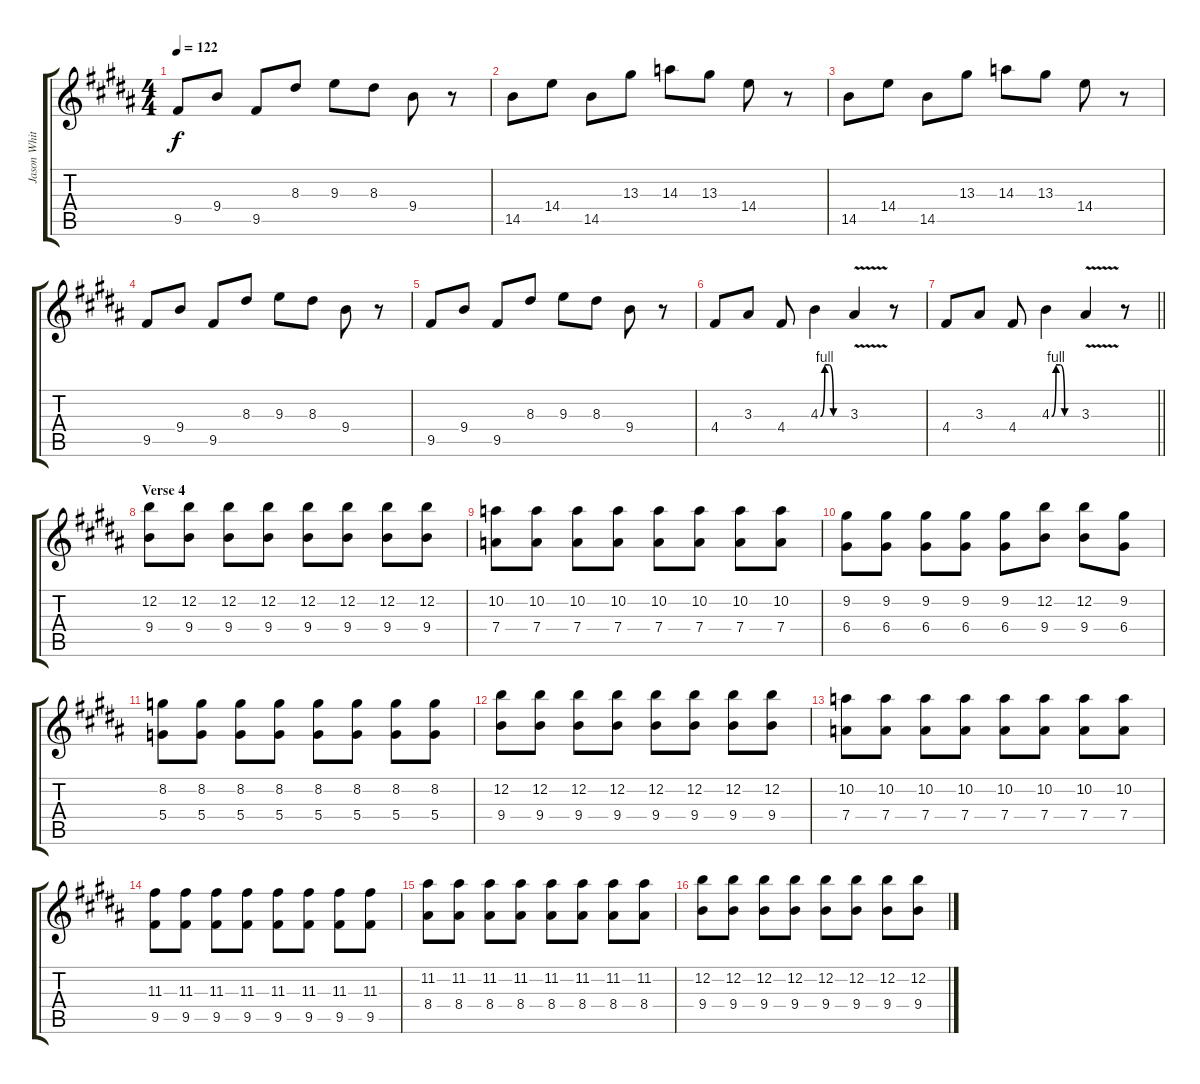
\track ("Jason White (Lead Guitar)" "Jason Whit") {instrument distortionguitar}
\staff {score tabs}
\tuning (E4 B3 G3 D3 A2 E2) {hide}
\ts (4 4)
\tempo 122
\clef g2
\ks b
9.5.8{dy f} 9.4.8 9.5.8 8.3.8 9.3.8 8.3.8 9.4.8 r.8 |
14.5.8 14.4.8 14.5.8 13.3.8 14.3.8 13.3.8 14.4.8 r.8 |
14.5.8 14.4.8 14.5.8 13.3.8 14.3.8 13.3.8 14.4.8 r.8 |
9.5.8 9.4.8 9.5.8 8.3.8 9.3.8 8.3.8 9.4.8 r.8 |
9.5.8 9.4.8 9.5.8 8.3.8 9.3.8 8.3.8 9.4.8 r.8 |
4.4.8 3.3.8 4.4.8 4.3{be (custom 0 0 10 4 20 4 30 0 60 0)}.4 3.3{v}.4 r.8 |
\barLineRight lightlight
4.4.8 3.3.8 4.4.8 4.3{be (custom 0 0 10 4 20 4 30 0 60 0)}.4 3.3{v}.4 r.8 |
\section ("" "Verse 4")
(12.2 9.4).8 (12.2 9.4).8 (12.2 9.4).8 (12.2 9.4).8 (12.2 9.4).8 (12.2 9.4).8 (12.2 9.4).8 (12.2 9.4).8 |
(10.2 7.4).8 (10.2 7.4).8 (10.2 7.4).8 (10.2 7.4).8 (10.2 7.4).8 (10.2 7.4).8 (10.2 7.4).8 (10.2 7.4).8 |
(9.2 6.4).8 (9.2 6.4).8 (9.2 6.4).8 (9.2 6.4).8 (9.2 6.4).8 (12.2 9.4).8 (12.2 9.4).8 (9.2 6.4).8 |
(8.2 5.4).8 (8.2 5.4).8 (8.2 5.4).8 (8.2 5.4).8 (8.2 5.4).8 (8.2 5.4).8 (8.2 5.4).8 (8.2 5.4).8 |
(12.2 9.4).8 (12.2 9.4).8 (12.2 9.4).8 (12.2 9.4).8 (12.2 9.4).8 (12.2 9.4).8 (12.2 9.4).8 (12.2 9.4).8 |
(10.2 7.4).8 (10.2 7.4).8 (10.2 7.4).8 (10.2 7.4).8 (10.2 7.4).8 (10.2 7.4).8 (10.2 7.4).8 (10.2 7.4).8 |
(11.3 9.5).8 (11.3 9.5).8 (11.3 9.5).8 (11.3 9.5).8 (11.3 9.5).8 (11.3 9.5).8 (11.3 9.5).8 (11.3 9.5).8 |
(11.2 8.4).8 (11.2 8.4).8 (11.2 8.4).8 (11.2 8.4).8 (11.2 8.4).8 (11.2 8.4).8 (11.2 8.4).8 (11.2 8.4).8 |
(12.2 9.4).8 (12.2 9.4).8 (12.2 9.4).8 (12.2 9.4).8 (12.2 9.4).8 (12.2 9.4).8 (12.2 9.4).8 (12.2 9.4).8
